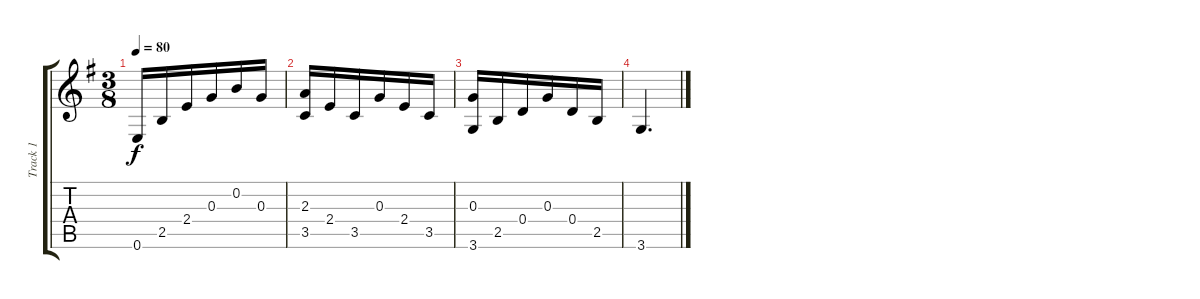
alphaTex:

\track ("Track 1" "Track 1") {instrument acousticguitarsteel}
\staff {score tabs}
\tuning (E4 B3 G3 D3 A2 E2) {hide}
\ts (3 8)
\tempo 80
\clef g2
\ks g
0.6.16{dy f} 2.5.16 2.4.16 0.3.16 0.2.16 0.3.16 |
(2.3 3.5).16 2.4.16 3.5.16 0.3.16 2.4.16 3.5.16 |
(0.3 3.6).16 2.5.16 0.4.16 0.3.16 0.4.16 2.5.16 |
3.6.4{d}
